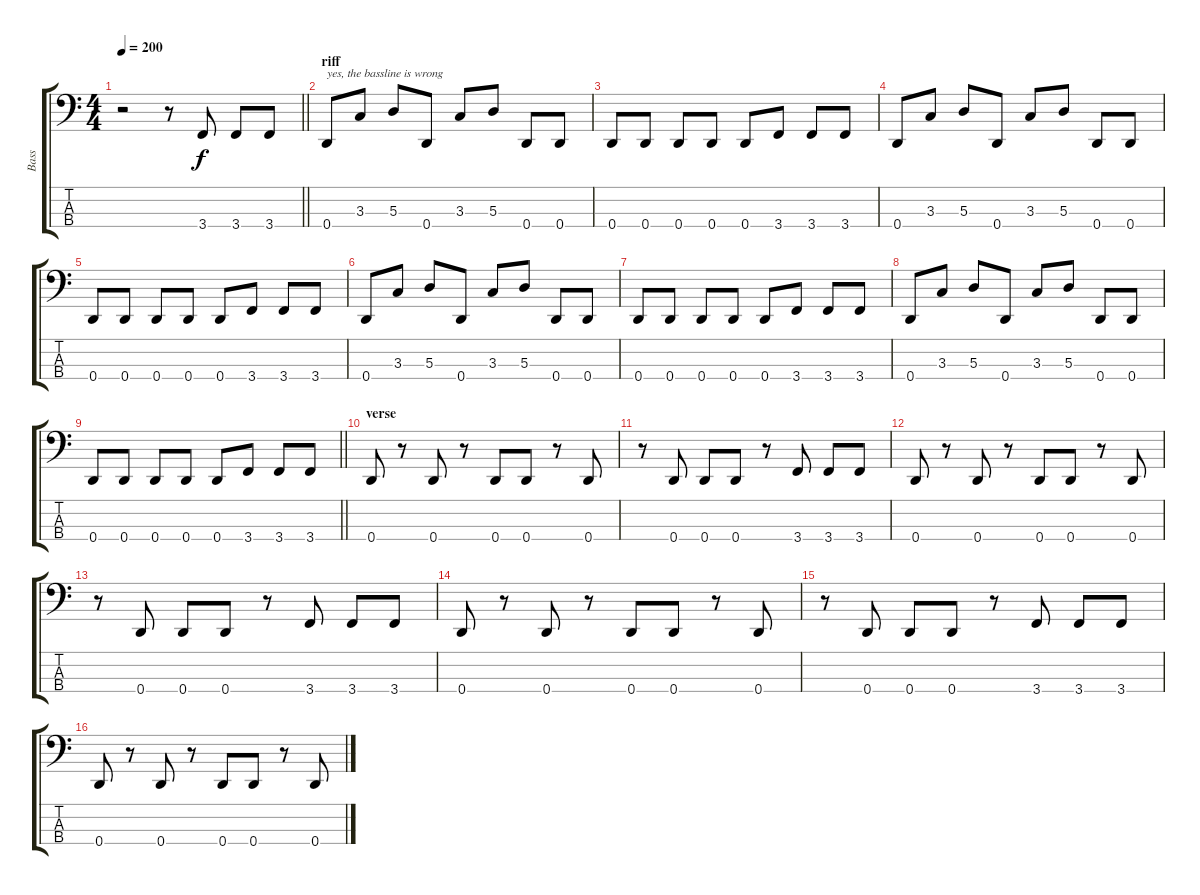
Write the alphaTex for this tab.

\track ("Bass" "Bass") {instrument electricbassfinger}
\staff {score tabs}
\tuning (G2 D2 A1 D1) {hide}
\ts (4 4)
\tempo 200
\clef f4
\barLineRight lightlight
\ks c
r.2{dy f} r.8 3.4.8 3.4.8 3.4.8 |
\section ("" "riff")
0.4.8{txt "yes, the bassline is wrong"} 3.3.8 5.3.8 0.4.8 3.3.8 5.3.8 0.4.8 0.4.8 |
0.4.8 0.4.8 0.4.8 0.4.8 0.4.8 3.4.8 3.4.8 3.4.8 |
0.4.8 3.3.8 5.3.8 0.4.8 3.3.8 5.3.8 0.4.8 0.4.8 |
0.4.8 0.4.8 0.4.8 0.4.8 0.4.8 3.4.8 3.4.8 3.4.8 |
0.4.8 3.3.8 5.3.8 0.4.8 3.3.8 5.3.8 0.4.8 0.4.8 |
0.4.8 0.4.8 0.4.8 0.4.8 0.4.8 3.4.8 3.4.8 3.4.8 |
0.4.8 3.3.8 5.3.8 0.4.8 3.3.8 5.3.8 0.4.8 0.4.8 |
\barLineRight lightlight
0.4.8 0.4.8 0.4.8 0.4.8 0.4.8 3.4.8 3.4.8 3.4.8 |
\section ("" "verse")
0.4.8 r.8 0.4.8 r.8 0.4.8 0.4.8 r.8 0.4.8 |
r.8 0.4.8 0.4.8 0.4.8 r.8 3.4.8 3.4.8 3.4.8 |
0.4.8 r.8 0.4.8 r.8 0.4.8 0.4.8 r.8 0.4.8 |
r.8 0.4.8 0.4.8 0.4.8 r.8 3.4.8 3.4.8 3.4.8 |
0.4.8 r.8 0.4.8 r.8 0.4.8 0.4.8 r.8 0.4.8 |
r.8 0.4.8 0.4.8 0.4.8 r.8 3.4.8 3.4.8 3.4.8 |
0.4.8 r.8 0.4.8 r.8 0.4.8 0.4.8 r.8 0.4.8
